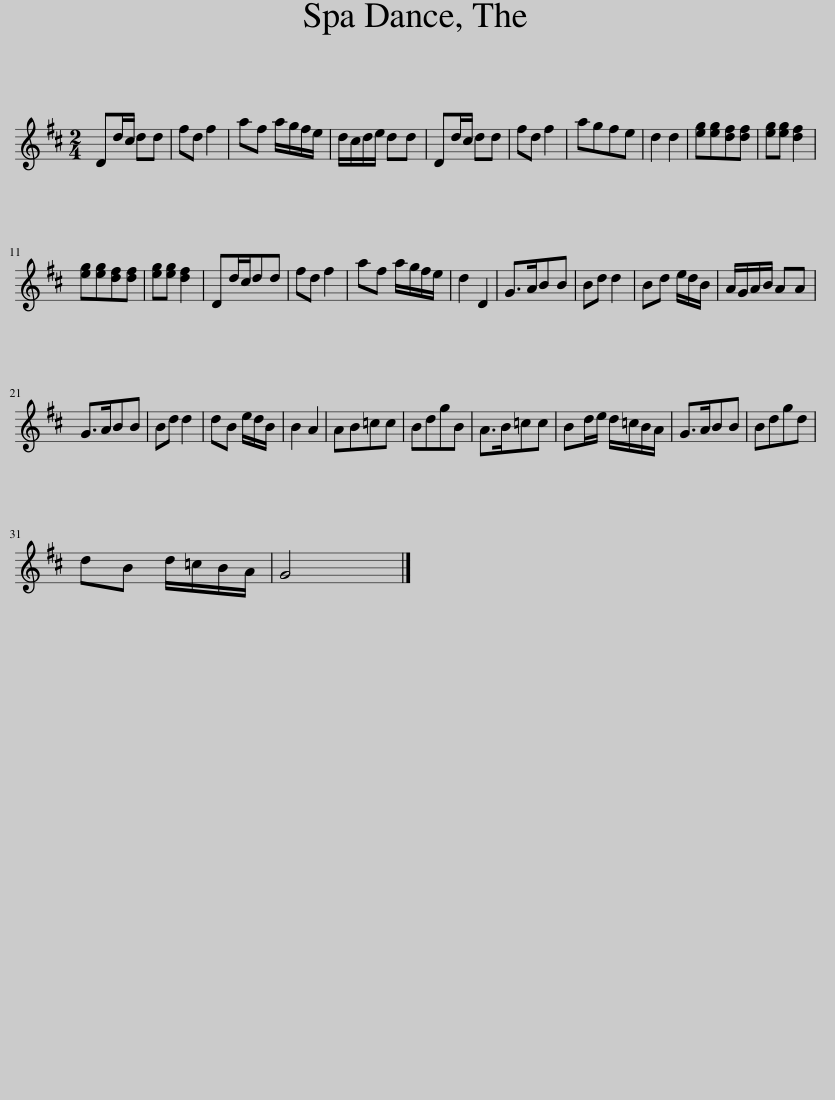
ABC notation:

X:1
L:1/8
M:2/4
I:linebreak $
K:D
V:1 treble
V:1
 Dd/c/ dd | fd f2 | af a/g/f/e/ | d/c/d/e/ dd | Dd/c/ dd | %5
 fd f2 | agfe | d2 d2 | [eg][eg][df][df] | [eg][eg] [df]2 |$ %10
 [eg][eg][df][df] | [eg][eg] [df]2 | Dd/c/dd | fd f2 | af a/g/f/e/ | %15
 d2 D2 | G>ABB | Bd d2 | Bd e/d/B/ | A/G/A/B/ AA |$ %20
 G>ABB | Bd d2 | dB e/d/B/ | B2 A2 | AB=cc | %25
 BdgB | A>B=cc | Bd/e/ d/=c/B/A/ | G>ABB | Bdgd |$ %30
 dB d/=c/B/A/ | G4 |] %32
